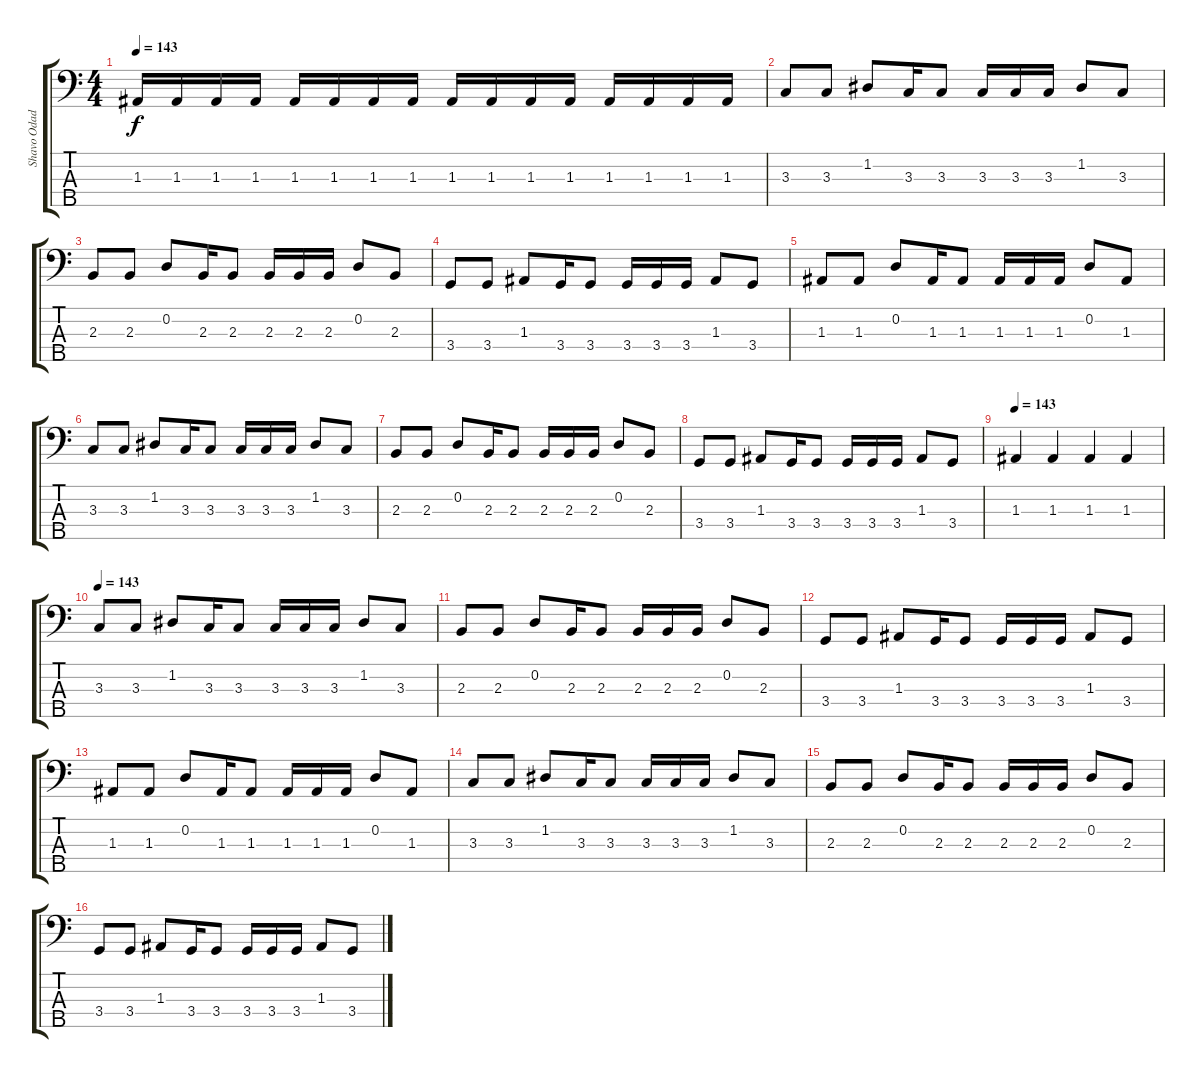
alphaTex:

\track ("Shavo Odadjian (Bass)" "Shavo Odad") {instrument electricbassfinger}
\staff {score tabs}
\tuning (G2 D2 A1 E1 B0) {hide}
\ts (4 4)
\tempo 143
\clef f4
\ks c
1.3.16{dy f} 1.3.16 1.3.16 1.3.16 1.3.16 1.3.16 1.3.16 1.3.16 1.3.16 1.3.16 1.3.16 1.3.16 1.3.16 1.3.16 1.3.16 1.3.16 |
3.3.8 3.3.8 1.2.8 3.3.16 3.3.8 3.3.16 3.3.16 3.3.16 1.2.8 3.3.8 |
2.3.8 2.3.8 0.2.8 2.3.16 2.3.8 2.3.16 2.3.16 2.3.16 0.2.8 2.3.8 |
3.4.8 3.4.8 1.3.8 3.4.16 3.4.8 3.4.16 3.4.16 3.4.16 1.3.8 3.4.8 |
1.3.8 1.3.8 0.2.8 1.3.16 1.3.8 1.3.16 1.3.16 1.3.16 0.2.8 1.3.8 |
3.3.8 3.3.8 1.2.8 3.3.16 3.3.8 3.3.16 3.3.16 3.3.16 1.2.8 3.3.8 |
2.3.8 2.3.8 0.2.8 2.3.16 2.3.8 2.3.16 2.3.16 2.3.16 0.2.8 2.3.8 |
3.4.8 3.4.8 1.3.8 3.4.16 3.4.8 3.4.16 3.4.16 3.4.16 1.3.8 3.4.8 |
\tempo 143
1.3.4 1.3.4 1.3.4 1.3.4 |
\tempo 143
3.3.8 3.3.8 1.2.8 3.3.16 3.3.8 3.3.16 3.3.16 3.3.16 1.2.8 3.3.8 |
2.3.8 2.3.8 0.2.8 2.3.16 2.3.8 2.3.16 2.3.16 2.3.16 0.2.8 2.3.8 |
3.4.8 3.4.8 1.3.8 3.4.16 3.4.8 3.4.16 3.4.16 3.4.16 1.3.8 3.4.8 |
1.3.8 1.3.8 0.2.8 1.3.16 1.3.8 1.3.16 1.3.16 1.3.16 0.2.8 1.3.8 |
3.3.8 3.3.8 1.2.8 3.3.16 3.3.8 3.3.16 3.3.16 3.3.16 1.2.8 3.3.8 |
2.3.8 2.3.8 0.2.8 2.3.16 2.3.8 2.3.16 2.3.16 2.3.16 0.2.8 2.3.8 |
3.4.8 3.4.8 1.3.8 3.4.16 3.4.8 3.4.16 3.4.16 3.4.16 1.3.8 3.4.8
